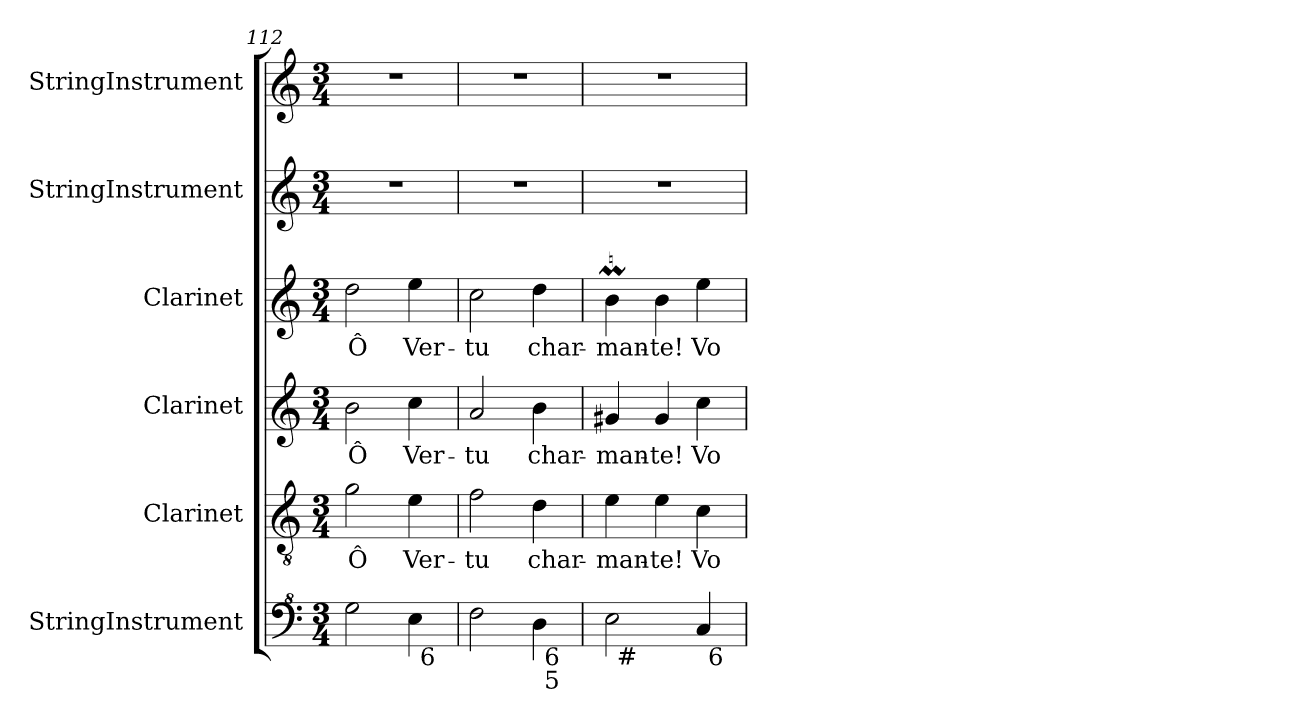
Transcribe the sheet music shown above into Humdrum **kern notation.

**kern	**kern	**text	**kern	**text	**kern	**text	**kern	**kern
*part6	*part5	*part5	*part4	*part4	*part3	*part3	*part2	*part1
*staff6	*staff5	*staff5	*staff4	*staff4	*staff3	*staff3	*staff2	*staff1
*I"StringInstrument	*I"Clarinet	*	*I"Clarinet	*	*I"Clarinet	*	*I"StringInstrument	*I"StringInstrument
*I'Str	*I'Cl	*	*I'Cl	*	*I'Cl	*	*I'Str	*I'Str
*clefF^4	*clefGv2	*	*clefG2	*	*clefG2	*	*clefG2	*clefG2
*	*ITrd1c2	*	*ITrd1c2	*	*ITrd1c2	*	*	*
*k[]	*k[b-e-]	*	*k[b-e-]	*	*k[b-e-]	*	*k[]	*k[]
*C:	*B-:	*	*B-:	*	*B-:	*	*C:	*C:
*M3/4	*M3/4	*	*M3/4	*	*M3/4	*	*M3/4	*M3/4
=112	=112	=112	=112	=112	=112	=112	=112	=112
*^	*	*	*	*	*	*	*	*
2g\	2ryy	2f\	Ô	2a\	Ô	2cc\	Ô	2.r	2.r
4e\	32ryy	4d\	Ver-	4b-\	Ver-	4dd\	Ver-	.	.
!	!LO:TX:b:t=6	!	!	!	!	!	!	!	!
.	8..ryy	.	.	.	.	.	.	.	.
=113	=113	=113	=113	=113	=113	=113	=113	=113	=113
2f\	2ryy	2e-\	-tu	2g/	-tu	2b-\	-tu	2.r	2.r
4d\	32ryy	4c\	char-	4a\	char-	4cc\	char-	.	.
!	!LO:TX:b:t=6\n5	!	!	!	!	!	!	!	!
.	8..ryy	.	.	.	.	.	.	.	.
=114	=114	=114	=114	=114	=114	=114	=114	=114	=114
2e\	32ryy	4d\	-man-	4f#X/	-man-	4aM\	-man-	2.r	2.r
!	!LO:TX:b:t=#	!	!	!	!	!	!	!	!
.	2ryy	.	.	.	.	.	.	.	.
.	.	4d\	-te!	4f#/	-te!	4a\	-te!	.	.
4c/	.	4B-\	Vo-	4b-\	Vo-	4dd\	Vo-	.	.
!	!LO:TX:b:t=6	!	!	!	!	!	!	!	!
.	8..ryy	.	.	.	.	.	.	.	.
*v	*v	*	*	*	*	*	*	*	*
=	=	=	=	=	=	=	=	=
*-	*-	*-	*-	*-	*-	*-	*-	*-
